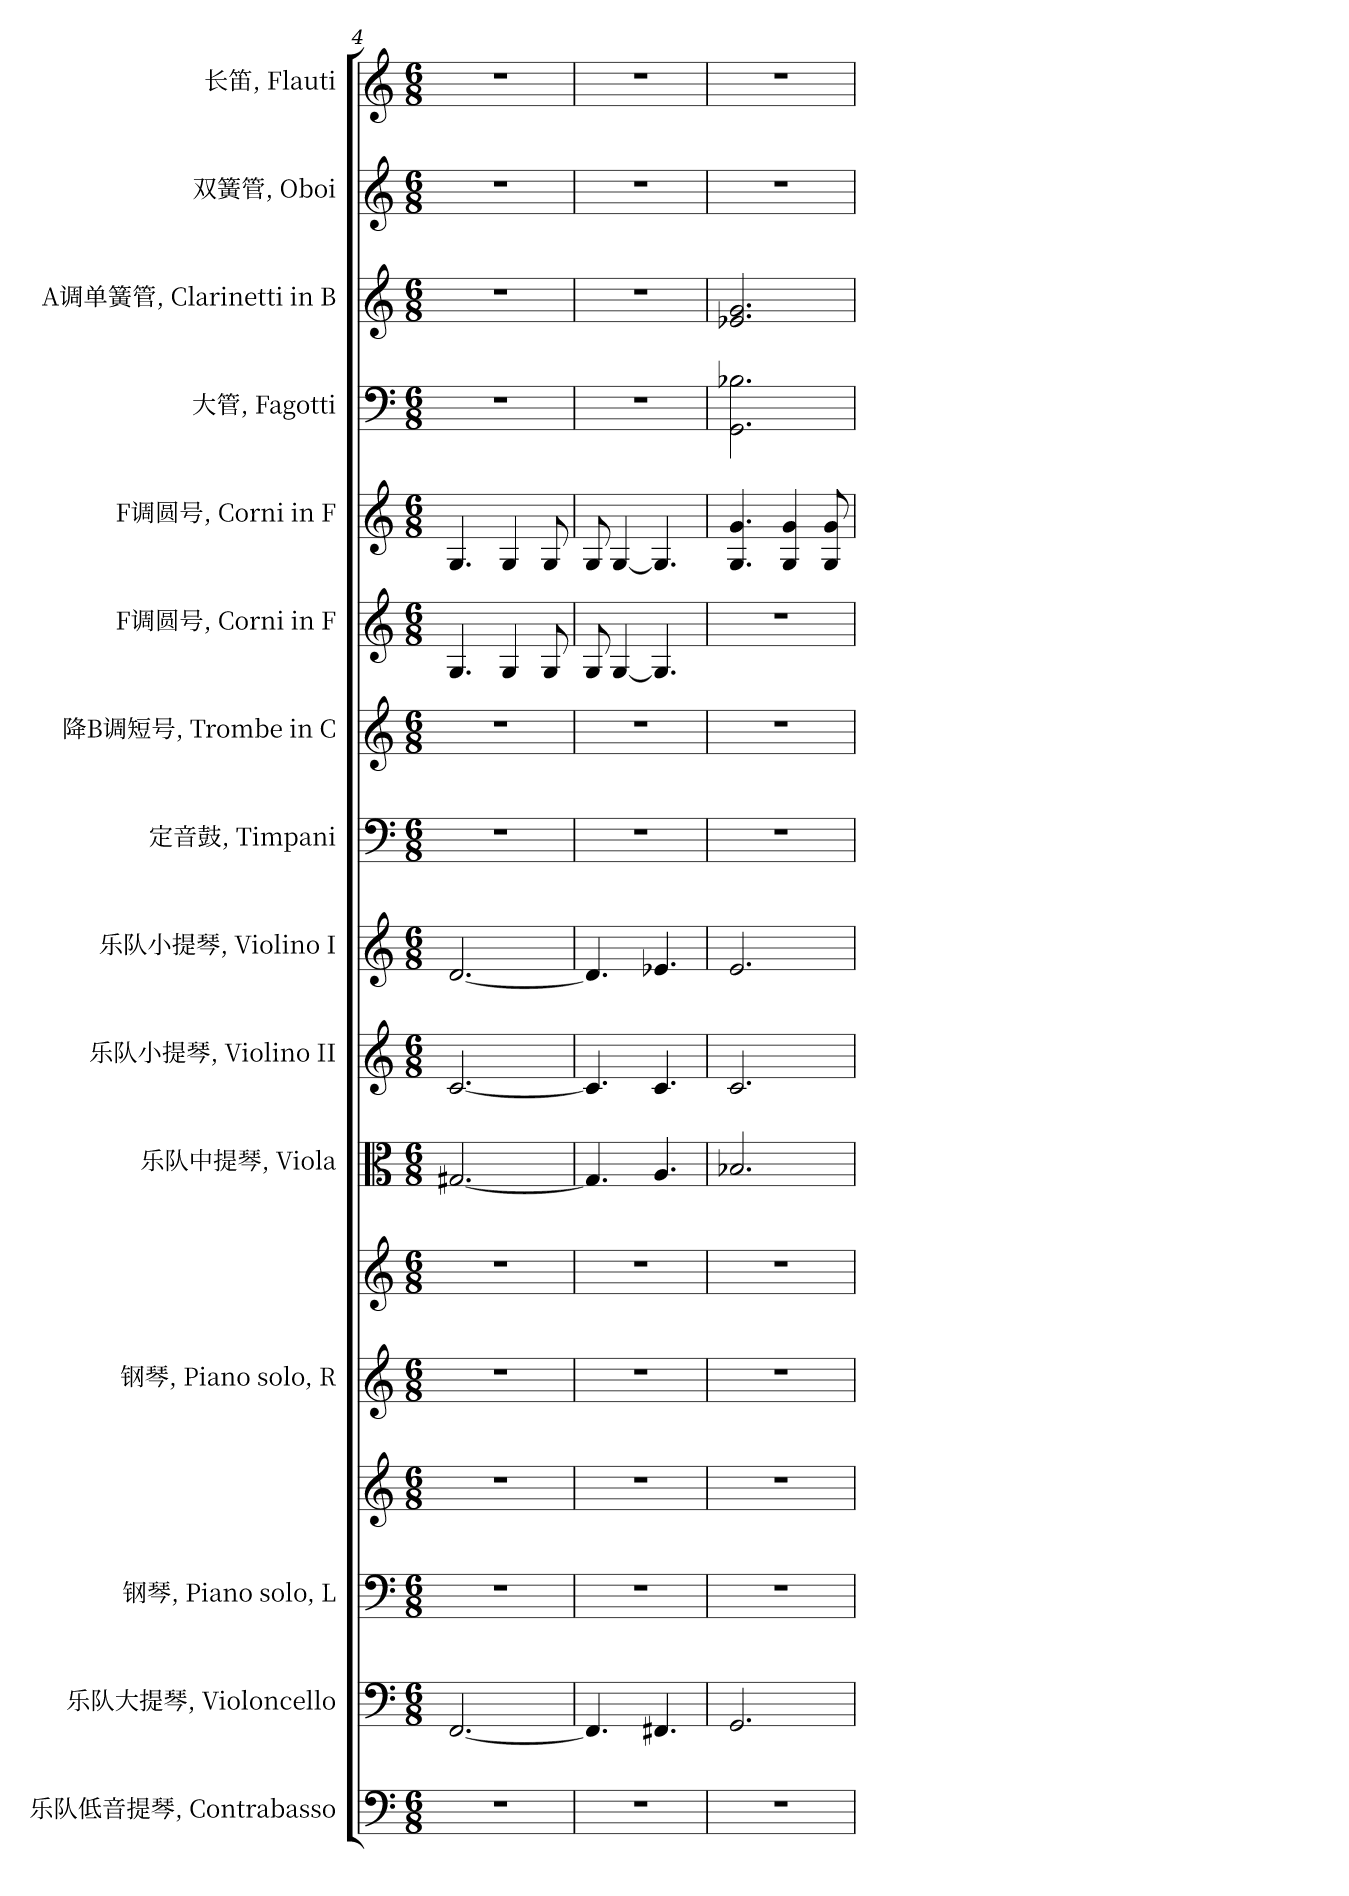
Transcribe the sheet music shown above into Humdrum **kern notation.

**kern	**kern	**kern	**kern	**kern	**kern	**kern	**kern	**kern	**kern	**kern	**kern	**kern	**kern	**kern	**kern	**kern
*part15	*part14	*part13	*part13	*part12	*part12	*part11	*part10	*part9	*part8	*part7	*part6	*part5	*part4	*part3	*part2	*part1
*staff17	*staff16	*staff15	*staff14	*staff13	*staff12	*staff11	*staff10	*staff9	*staff8	*staff7	*staff6	*staff5	*staff4	*staff3	*staff2	*staff1
*I"乐队低音提琴, Contrabasso	*I"乐队大提琴, Violoncello	*I"钢琴, Piano solo, L	*	*I"钢琴, Piano solo, R	*	*I"乐队中提琴, Viola	*I"乐队小提琴, Violino II	*I"乐队小提琴, Violino I	*I"定音鼓, Timpani	*I"降B调短号, Trombe in C	*I"F调圆号, Corni in F	*I"F调圆号, Corni in F	*I"大管, Fagotti	*I"A调单簧管, Clarinetti in B	*I"双簧管, Oboi	*I"长笛, Flauti
*I'Cbs.	*	*I'Pno.	*	*I'Pno.	*	*	*	*	*I'Timp.	*	*	*	*	*I'A Cl.	*I'Ob.	*I'Fl.
*clefF4	*clefF4	*clefF4	*clefG2	*clefG2	*clefG2	*clefC3	*clefG2	*clefG2	*clefF4	*clefG2	*clefG2	*clefG2	*clefF4	*clefG2	*clefG2	*clefG2
*ITrd7c12	*	*	*	*	*	*	*	*	*	*ITrd1c2	*ITrd4c7	*ITrd4c7	*	*ITrd1c2	*	*
*k[]	*k[]	*k[]	*k[]	*k[]	*k[]	*k[]	*k[]	*k[]	*k[]	*k[b-e-]	*k[b-]	*k[b-]	*k[]	*k[b-e-]	*k[]	*k[]
*M6/8	*M6/8	*M6/8	*M6/8	*M6/8	*M6/8	*M6/8	*M6/8	*M6/8	*M6/8	*M6/8	*M6/8	*M6/8	*M6/8	*M6/8	*M6/8	*M6/8
*MM149	*MM149	*MM149	*MM149	*MM149	*MM149	*MM149	*MM149	*MM149	*MM149	*MM149	*MM149	*MM149	*MM149	*MM149	*MM149	*MM149
=4	=4	=4	=4	=4	=4	=4	=4	=4	=4	=4	=4	=4	=4	=4	=4	=4
2.r	[2.FF/	2.r	2.r	2.r	2.r	[2.G#X/	[2.c/	[2.d/	2.r	2.r	4.C/	4.C/	2.r	2.r	2.r	2.r
.	.	.	.	.	.	.	.	.	.	.	4C/	4C/	.	.	.	.
.	.	.	.	.	.	.	.	.	.	.	8C/	8C/	.	.	.	.
=5	=5	=5	=5	=5	=5	=5	=5	=5	=5	=5	=5	=5	=5	=5	=5	=5
*	*	*	*	*	*	*	*	*	*	*	*	*	*	*	*	*MM149
2.r	4.FF/]	2.r	2.r	2.r	2.r	4.G#/]	4.c/]	4.d/]	2.r	2.r	8C/	8C/	2.r	2.r	2.r	2.r
.	.	.	.	.	.	.	.	.	.	.	[4C/	[4C/	.	.	.	.
.	4.FF#X/	.	.	.	.	4.A/	4.c/	4.e-X/	.	.	4.C/]	4.C/]	.	.	.	.
=6	=6	=6	=6	=6	=6	=6	=6	=6	=6	=6	=6	=6	=6	=6	=6	=6
*	*	*	*	*	*	*	*	*	*	*	*	*	*	*	*	*MM149
2.r	2.GG/	2.r	2.r	2.r	2.r	2.B-X/	2.c/	2.e/	2.r	2.r	2.r	4.C/ 4.c/	2.GG\ 2.B-X\	2.d-X/ 2.f/	2.r	2.r
.	.	.	.	.	.	.	.	.	.	.	.	4C/ 4c/	.	.	.	.
.	.	.	.	.	.	.	.	.	.	.	.	8C/ 8c/	.	.	.	.
=	=	=	=	=	=	=	=	=	=	=	=	=	=	=	=	=
*-	*-	*-	*-	*-	*-	*-	*-	*-	*-	*-	*-	*-	*-	*-	*-	*-
